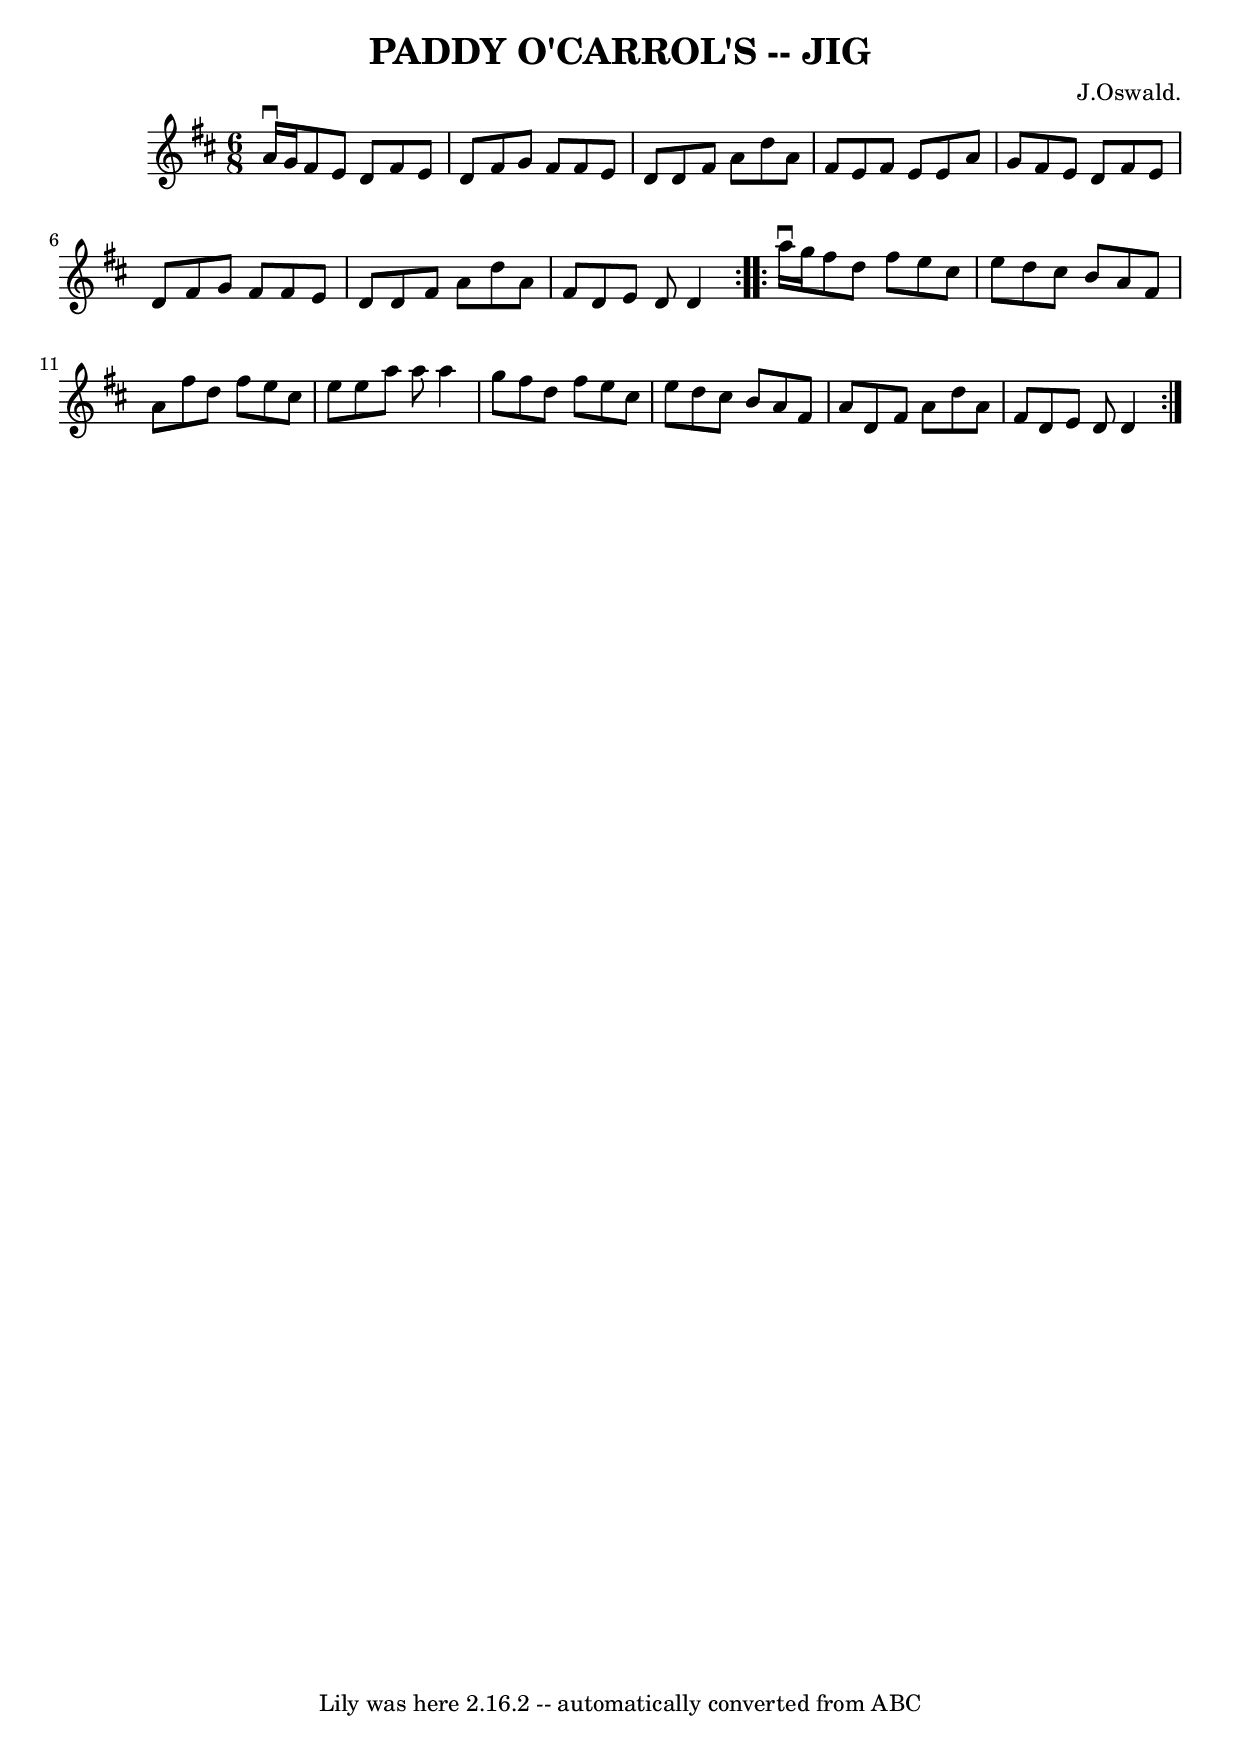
\version "2.16.2"
\include "Mammoth.ily"
\header {
  %% book = "Ryan's Mammoth Collection of Fiddle Tunes"
  composer = "J.Oswald."
  crossRefNumber = "1"
  footnotes = ""
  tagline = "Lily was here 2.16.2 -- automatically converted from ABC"
  title = "PADDY O'CARROL'S -- JIG"

}
voicedefault =  {



  \repeat volta 2 {

    \time 6/8 
    \key d \major
 a'16^\downbow g'16        |
    fis'8 e'8  
    d'8 fis'8 e'8 d'8    |
    fis'8 g'8 fis'8 fis'8    
    e'8 d'8    |
    d'8 fis'8 a'8 d''8 a'8 fis'8    
    |
    e'8 fis'8 e'8 e'8 a'8 g'8        |
    fis'8    
    e'8 d'8 fis'8 e'8 d'8    |
    fis'8 g'8 fis'8 fis'8  
    e'8 d'8    |
    d'8 fis'8 a'8 d''8 a'8 fis'8    
    |
    d'8 e'8 d'8 d'4    
  }     
  \repeat volta 2 {
    a''16 
    ^\downbow g''16        |
    fis''8 d''8 fis''8 e''8 cis''8  
    e''8    |
    d''8 cis''8 b'8 a'8 fis'8 a'8    |
    
    fis''8 d''8 fis''8 e''8 cis''8 e''8    |
    e''8 a''8   
    a''8 a''4 g''8        |
    fis''8 d''8 fis''8 e''8    
    cis''8 e''8    |
    d''8 cis''8 b'8 a'8 fis'8 a'8    
    |
    d'8 fis'8 a'8 d''8 a'8 fis'8    |
    d'8 e'8 
    d'8 d'4    
  }   

}

\score{
  <<

    \context Staff="default"
    {
      \voicedefault 
      
    }

  >>
  \layout {
    
  }
  \midi {
  }

}
